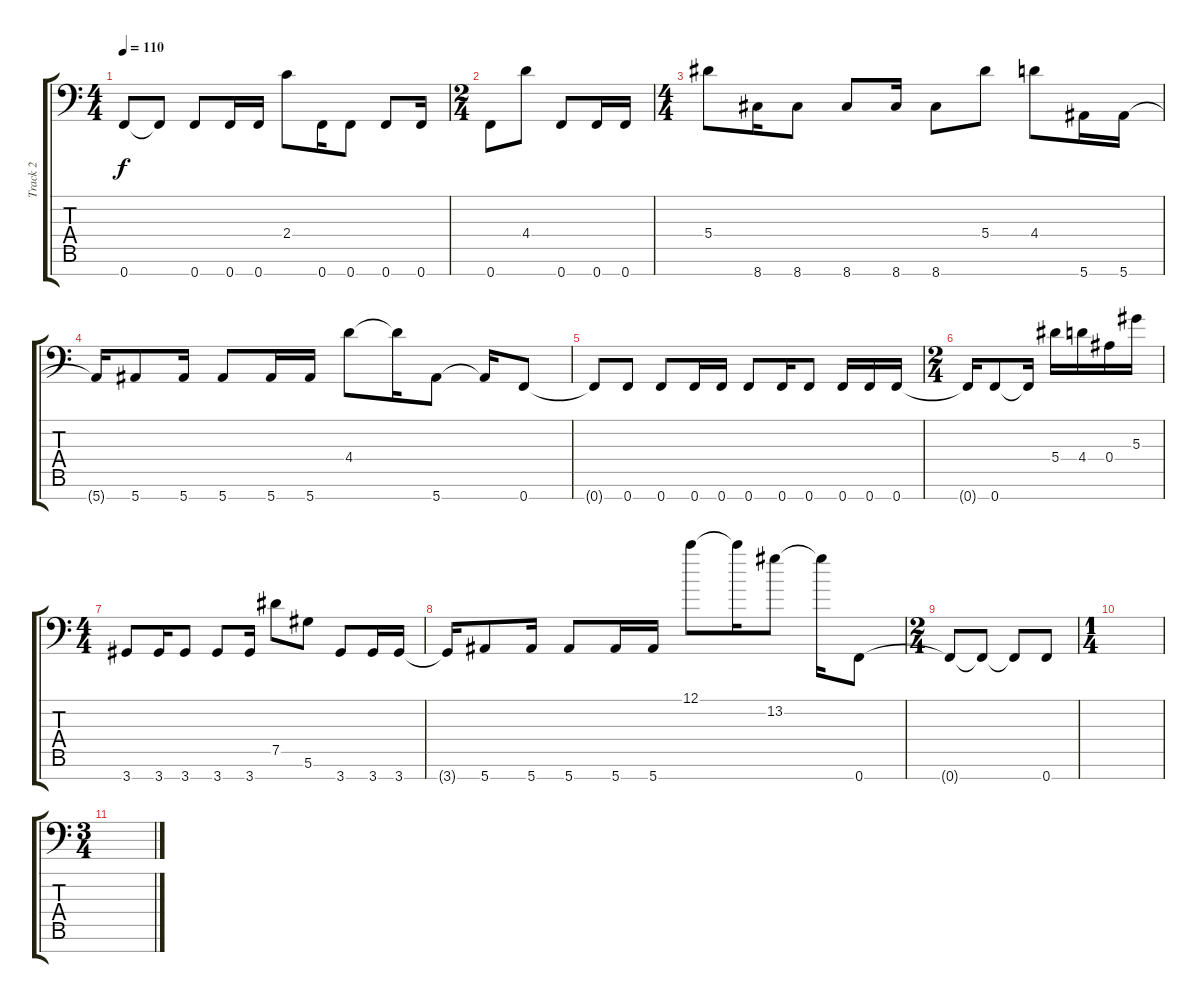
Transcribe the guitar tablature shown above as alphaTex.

\track ("Track 2" "Track 2") {instrument distortionguitar}
\staff {score tabs}
\tuning (C4 G3 Eb3 Bb2 Ab2 Eb2 F1) {hide}
\ts (4 4)
\tempo 110
\clef f4
\ks c
0.7{t}.8{dy f} 0.7{t}.8 0.7.8 0.7.16 0.7.16 2.4.8 0.7.16 0.7.8 0.7.8 0.7.16 |
\ts (2 4)
0.7.8 4.4.8 0.7.8 0.7.16 0.7.16 |
\ts (4 4)
5.4.8 8.7.16 8.7.8 8.7.8 8.7.16 8.7.8 5.4.8 4.4.8 5.7.16 5.7.16 |
5.7{t}.16 5.7.8 5.7.16 5.7.8 5.7.16 5.7.16 4.4.8 4.4{t}.16 5.7.8 5.7{t}.16 0.7.8 |
0.7{t}.8 0.7.8 0.7.8 0.7.16 0.7.16 0.7.8 0.7.16 0.7.8 0.7.16 0.7.16 0.7.16 |
\ts (2 4)
0.7{t}.16 0.7.8 0.7{t}.16 5.4.16 4.4.16 0.4.16 5.3.16 |
\ts (4 4)
3.7.8 3.7.16 3.7.8 3.7.8 3.7.16 7.5.8 5.6.8 3.7.8 3.7.16 3.7.16 |
3.7{t}.16 5.7.8 5.7.16 5.7.8 5.7.16 5.7.16 12.1.8 12.1{t}.16 13.2.8 13.2{t}.16 0.7.8 |
\ts (2 4)
0.7{t}.8 0.7{t}.8 0.7{t}.8 0.7.8 |
\ts (1 4)
|
\ts (3 4)
